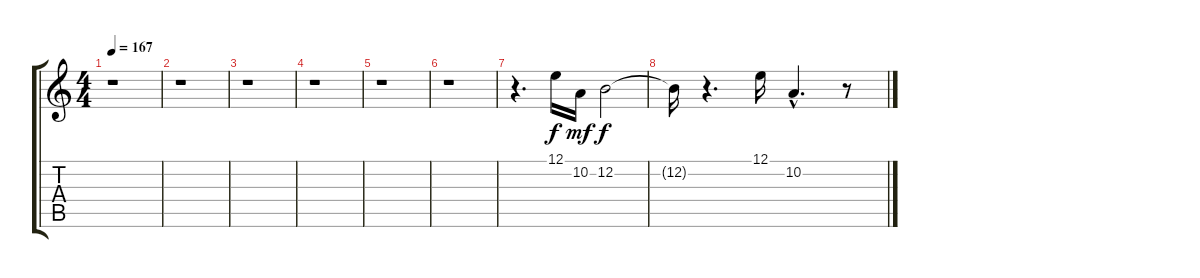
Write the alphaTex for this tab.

\track "" {instrument panflute}
\staff {score tabs}
\tuning (E4 B3 G3 D3 A2 E2) {hide}
\ts (4 4)
\tempo 167
\clef g2
\ks c
r.1{dy f} |
r.1 |
r.1 |
r.1 |
r.1 |
r.1 |
r.4{d} 12.1.16 10.2.16{dy mf} 12.2.2{dy f} |
12.2{t}.16 r.4{d} 12.1.16 10.2{hac}.4{d} r.8
